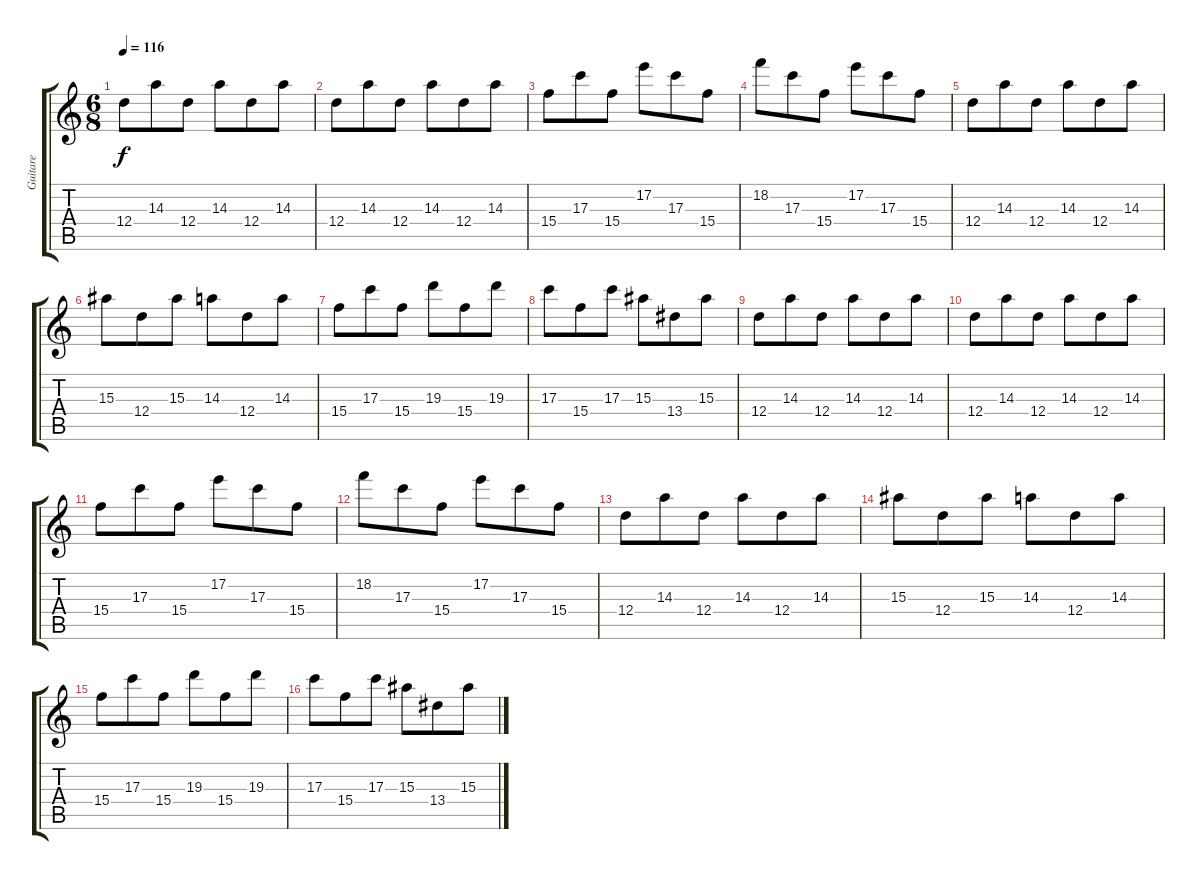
\track ("Guitare" "Guitare") {instrument electricguitarclean}
\staff {score tabs}
\tuning (E4 B3 G3 D3 A2 E2) {hide}
\ts (6 8)
\tempo 116
\clef g2
\ks c
12.4.8{dy f} 14.3.8 12.4.8 14.3.8 12.4.8 14.3.8 |
12.4.8 14.3.8 12.4.8 14.3.8 12.4.8 14.3.8 |
15.4.8 17.3.8 15.4.8 17.2.8 17.3.8 15.4.8 |
18.2.8 17.3.8 15.4.8 17.2.8 17.3.8 15.4.8 |
12.4.8 14.3.8 12.4.8 14.3.8 12.4.8 14.3.8 |
15.3.8 12.4.8 15.3.8 14.3.8 12.4.8 14.3.8 |
15.4.8 17.3.8 15.4.8 19.3.8 15.4.8 19.3.8 |
17.3.8 15.4.8 17.3.8 15.3.8 13.4.8 15.3.8 |
12.4.8 14.3.8 12.4.8 14.3.8 12.4.8 14.3.8 |
12.4.8 14.3.8 12.4.8 14.3.8 12.4.8 14.3.8 |
15.4.8 17.3.8 15.4.8 17.2.8 17.3.8 15.4.8 |
18.2.8 17.3.8 15.4.8 17.2.8 17.3.8 15.4.8 |
12.4.8 14.3.8 12.4.8 14.3.8 12.4.8 14.3.8 |
15.3.8 12.4.8 15.3.8 14.3.8 12.4.8 14.3.8 |
15.4.8 17.3.8 15.4.8 19.3.8 15.4.8 19.3.8 |
17.3.8 15.4.8 17.3.8 15.3.8 13.4.8 15.3.8
